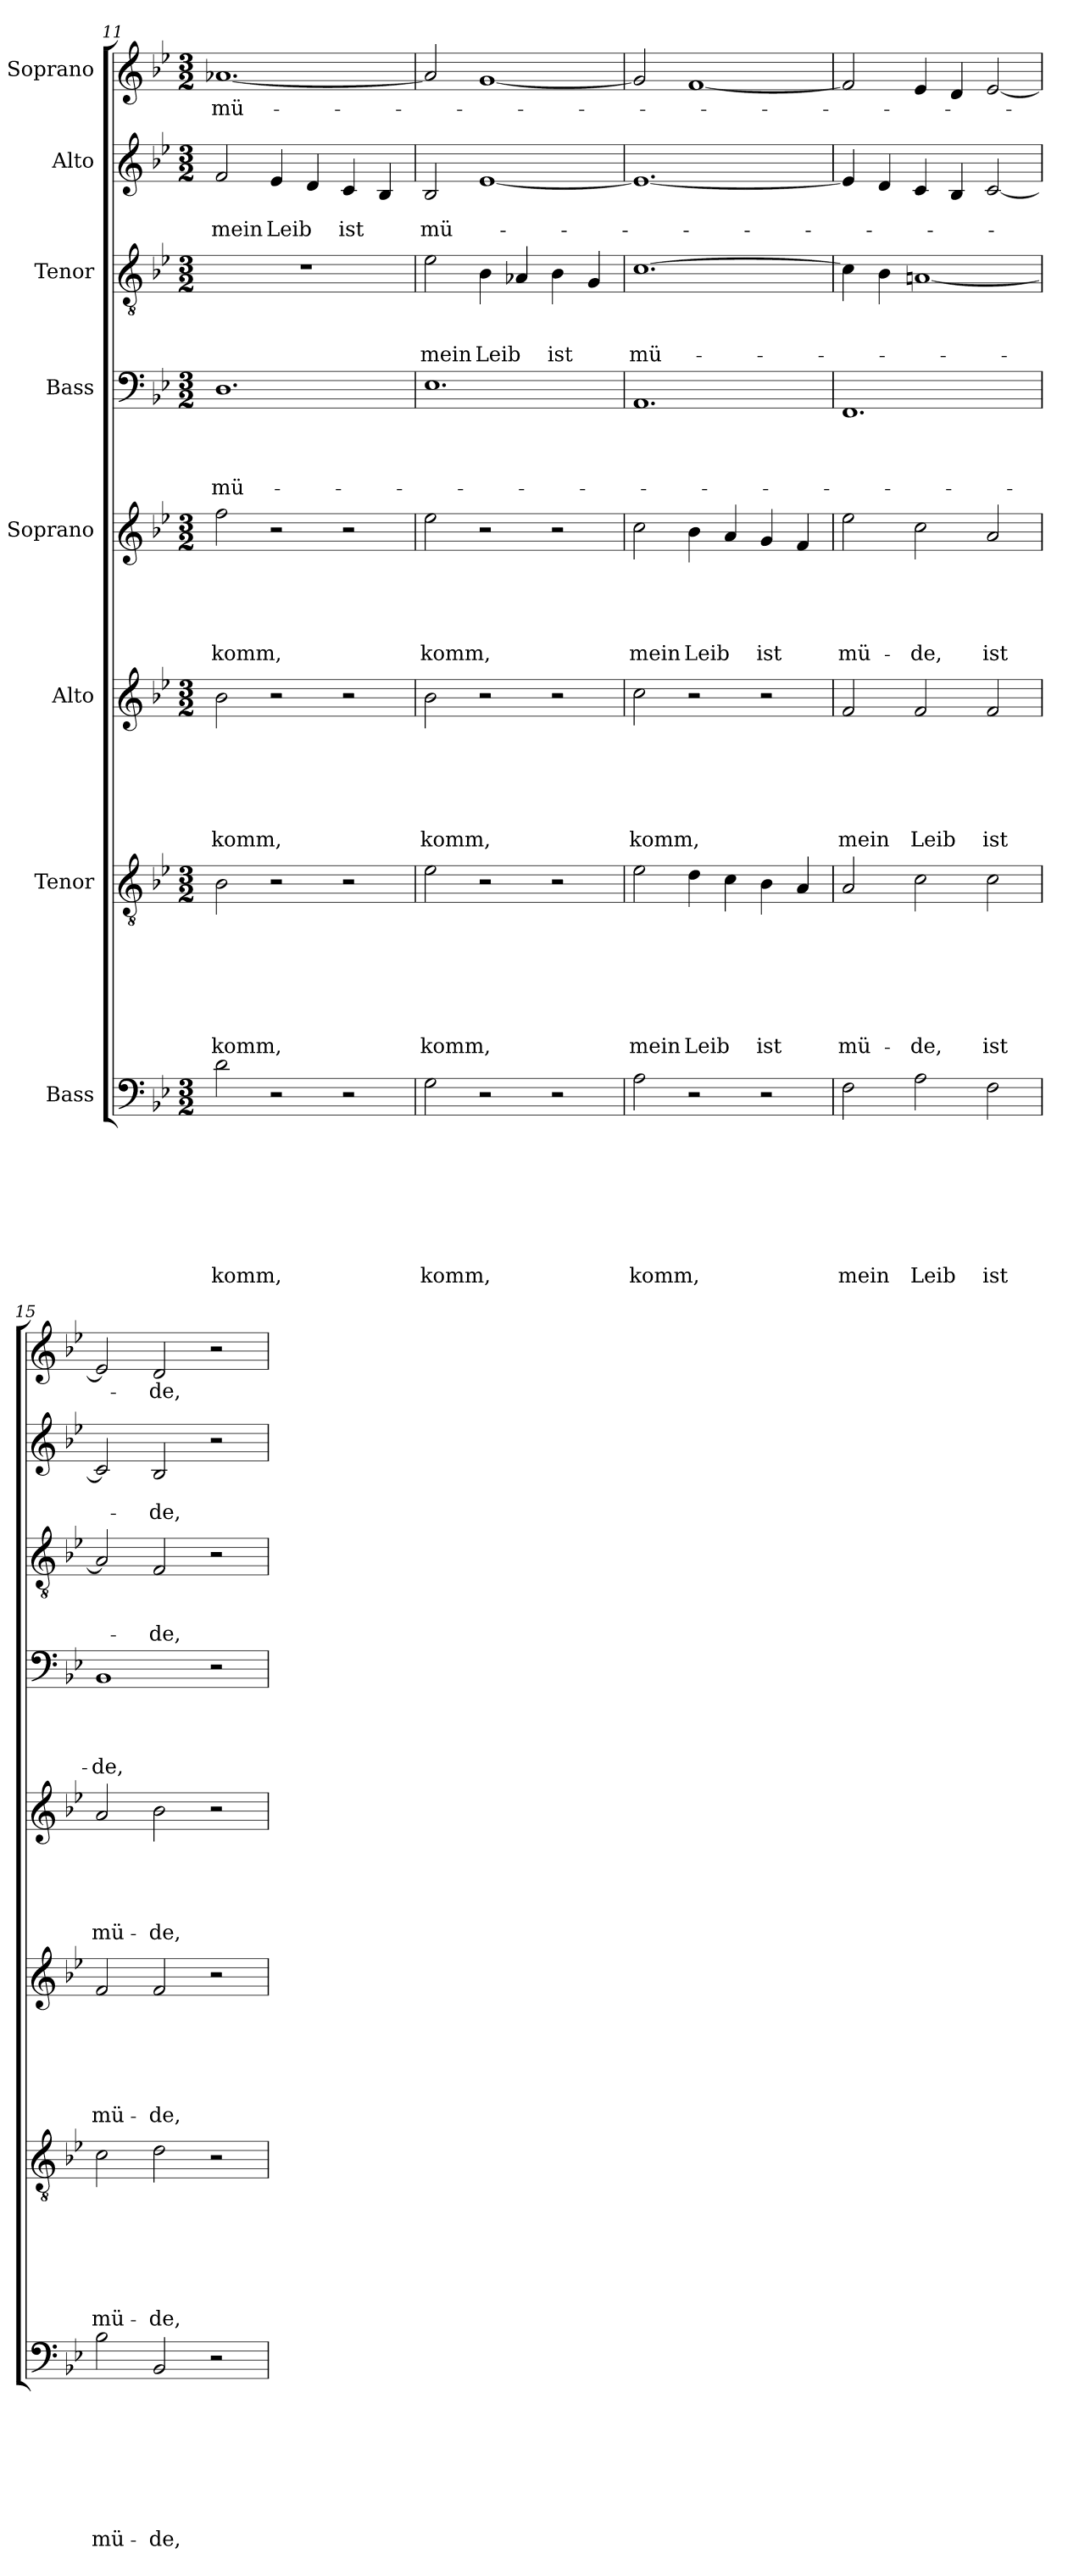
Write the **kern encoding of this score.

**kern	**text	**text	**text	**text	**text	**text	**text	**text	**kern	**text	**text	**text	**text	**text	**text	**text	**kern	**text	**text	**text	**text	**text	**text	**kern	**text	**text	**text	**text	**text	**kern	**text	**text	**text	**text	**kern	**text	**text	**text	**kern	**text	**text	**kern	**text
*part8	*part8	*part8	*part8	*part8	*part8	*part8	*part8	*part8	*part7	*part7	*part7	*part7	*part7	*part7	*part7	*part7	*part6	*part6	*part6	*part6	*part6	*part6	*part6	*part5	*part5	*part5	*part5	*part5	*part5	*part4	*part4	*part4	*part4	*part4	*part3	*part3	*part3	*part3	*part2	*part2	*part2	*part1	*part1
*staff8	*staff8	*staff8	*staff8	*staff8	*staff8	*staff8	*staff8	*staff8	*staff7	*staff7	*staff7	*staff7	*staff7	*staff7	*staff7	*staff7	*staff6	*staff6	*staff6	*staff6	*staff6	*staff6	*staff6	*staff5	*staff5	*staff5	*staff5	*staff5	*staff5	*staff4	*staff4	*staff4	*staff4	*staff4	*staff3	*staff3	*staff3	*staff3	*staff2	*staff2	*staff2	*staff1	*staff1
*I"Bass	*	*	*	*	*	*	*	*	*I"Tenor	*	*	*	*	*	*	*	*I"Alto	*	*	*	*	*	*	*I"Soprano	*	*	*	*	*	*I"Bass	*	*	*	*	*I"Tenor	*	*	*	*I"Alto	*	*	*I"Soprano	*
*clefF4	*	*	*	*	*	*	*	*	*clefGv2	*	*	*	*	*	*	*	*clefG2	*	*	*	*	*	*	*clefG2	*	*	*	*	*	*clefF4	*	*	*	*	*clefGv2	*	*	*	*clefG2	*	*	*clefG2	*
*k[b-e-]	*	*	*	*	*	*	*	*	*k[b-e-]	*	*	*	*	*	*	*	*k[b-e-]	*	*	*	*	*	*	*k[b-e-]	*	*	*	*	*	*k[b-e-]	*	*	*	*	*k[b-e-]	*	*	*	*k[b-e-]	*	*	*k[b-e-]	*
*B-:	*	*	*	*	*	*	*	*	*B-:	*	*	*	*	*	*	*	*B-:	*	*	*	*	*	*	*B-:	*	*	*	*	*	*B-:	*	*	*	*	*B-:	*	*	*	*B-:	*	*	*B-:	*
*M3/2	*	*	*	*	*	*	*	*	*M3/2	*	*	*	*	*	*	*	*M3/2	*	*	*	*	*	*	*M3/2	*	*	*	*	*	*M3/2	*	*	*	*	*M3/2	*	*	*	*M3/2	*	*	*M3/2	*
=11	=11	=11	=11	=11	=11	=11	=11	=11	=11	=11	=11	=11	=11	=11	=11	=11	=11	=11	=11	=11	=11	=11	=11	=11	=11	=11	=11	=11	=11	=11	=11	=11	=11	=11	=11	=11	=11	=11	=11	=11	=11	=11	=11
!	!	!	!	!	!	!	!	!LO:LY:b	!	!	!	!	!	!	!	!LO:LY:b	!	!	!	!	!	!	!LO:LY:b	!	!	!	!	!	!LO:LY:b	!	!	!	!	!LO:LY:b	!LO:N:vis=1	!	!	!	!	!	!LO:LY:b	!	!LO:LY:b
2d\	.	.	.	.	.	.	.	komm,	2B-\	.	.	.	.	.	.	komm,	2b-\	.	.	.	.	.	komm,	2ff\	.	.	.	.	komm,	1.D	.	.	.	mü-	1.r	.	.	.	2f/	.	mein	[<1.a-X	mü-
!	!	!	!	!	!	!	!	!	!	!	!	!	!	!	!	!	!	!	!	!	!	!	!	!	!	!	!	!	!	!	!	!	!	!	!	!	!	!	!	!	!LO:LY:b	!	!
2r	.	.	.	.	.	.	.	.	2r	.	.	.	.	.	.	.	2r	.	.	.	.	.	.	2r	.	.	.	.	.	.	.	.	.	.	.	.	.	.	4e-/	.	Leib	.	.
.	.	.	.	.	.	.	.	.	.	.	.	.	.	.	.	.	.	.	.	.	.	.	.	.	.	.	.	.	.	.	.	.	.	.	.	.	.	.	4d/	.	.	.	.
!	!	!	!	!	!	!	!	!	!	!	!	!	!	!	!	!	!	!	!	!	!	!	!	!	!	!	!	!	!	!	!	!	!	!	!	!	!	!	!	!	!LO:LY:b	!	!
2r	.	.	.	.	.	.	.	.	2r	.	.	.	.	.	.	.	2r	.	.	.	.	.	.	2r	.	.	.	.	.	.	.	.	.	.	.	.	.	.	4c/	.	ist	.	.
.	.	.	.	.	.	.	.	.	.	.	.	.	.	.	.	.	.	.	.	.	.	.	.	.	.	.	.	.	.	.	.	.	.	.	.	.	.	.	4B-/	.	.	.	.
=12	=12	=12	=12	=12	=12	=12	=12	=12	=12	=12	=12	=12	=12	=12	=12	=12	=12	=12	=12	=12	=12	=12	=12	=12	=12	=12	=12	=12	=12	=12	=12	=12	=12	=12	=12	=12	=12	=12	=12	=12	=12	=12	=12
!	!	!	!	!	!	!	!	!LO:LY:b	!	!	!	!	!	!	!	!LO:LY:b	!	!	!	!	!	!	!LO:LY:b	!	!	!	!	!	!LO:LY:b	!	!	!	!	!	!	!	!	!LO:LY:b	!	!	!LO:LY:b	!	!
2G\	.	.	.	.	.	.	.	komm,	2e-\	.	.	.	.	.	.	komm,	2b-\	.	.	.	.	.	komm,	2ee-\	.	.	.	.	komm,	1.E-	.	.	.	.	2e-\	.	.	mein	2B-/	.	mü-	2a-/]	.
!	!	!	!	!	!	!	!	!	!	!	!	!	!	!	!	!	!	!	!	!	!	!	!	!	!	!	!	!	!	!	!	!	!	!	!	!	!	!LO:LY:b	!	!	!	!	!
2r	.	.	.	.	.	.	.	.	2r	.	.	.	.	.	.	.	2r	.	.	.	.	.	.	2r	.	.	.	.	.	.	.	.	.	.	4B-\	.	.	Leib	[<1e-	.	.	[<1g	.
.	.	.	.	.	.	.	.	.	.	.	.	.	.	.	.	.	.	.	.	.	.	.	.	.	.	.	.	.	.	.	.	.	.	.	4A-X/	.	.	.	.	.	.	.	.
!	!	!	!	!	!	!	!	!	!	!	!	!	!	!	!	!	!	!	!	!	!	!	!	!	!	!	!	!	!	!	!	!	!	!	!	!	!	!LO:LY:b	!	!	!	!	!
2r	.	.	.	.	.	.	.	.	2r	.	.	.	.	.	.	.	2r	.	.	.	.	.	.	2r	.	.	.	.	.	.	.	.	.	.	4B-\	.	.	ist	.	.	.	.	.
.	.	.	.	.	.	.	.	.	.	.	.	.	.	.	.	.	.	.	.	.	.	.	.	.	.	.	.	.	.	.	.	.	.	.	4G/	.	.	.	.	.	.	.	.
!!LO:PB:g=z
=13	=13	=13	=13	=13	=13	=13	=13	=13	=13	=13	=13	=13	=13	=13	=13	=13	=13	=13	=13	=13	=13	=13	=13	=13	=13	=13	=13	=13	=13	=13	=13	=13	=13	=13	=13	=13	=13	=13	=13	=13	=13	=13	=13
!	!	!	!	!	!	!	!	!LO:LY:b	!	!	!	!	!	!	!	!LO:LY:b	!	!	!	!	!	!	!LO:LY:b	!	!	!	!	!	!LO:LY:b	!	!	!	!	!	!	!	!	!LO:LY:b	!	!	!	!	!
2A\	.	.	.	.	.	.	.	komm,	2e-\	.	.	.	.	.	.	mein	2cc\	.	.	.	.	.	komm,	2cc\	.	.	.	.	mein	1.AA	.	.	.	.	[>1.c	.	.	mü-	1.e-_	.	.	2g/]	.
!	!	!	!	!	!	!	!	!	!	!	!	!	!	!	!	!LO:LY:b	!	!	!	!	!	!	!	!	!	!	!	!	!LO:LY:b	!	!	!	!	!	!	!	!	!	!	!	!	!	!
2r	.	.	.	.	.	.	.	.	4d\	.	.	.	.	.	.	Leib	2r	.	.	.	.	.	.	4b-\	.	.	.	.	Leib	.	.	.	.	.	.	.	.	.	.	.	.	[<1f	.
.	.	.	.	.	.	.	.	.	4c\	.	.	.	.	.	.	.	.	.	.	.	.	.	.	4a/	.	.	.	.	.	.	.	.	.	.	.	.	.	.	.	.	.	.	.
!	!	!	!	!	!	!	!	!	!	!	!	!	!	!	!	!LO:LY:b	!	!	!	!	!	!	!	!	!	!	!	!	!LO:LY:b	!	!	!	!	!	!	!	!	!	!	!	!	!	!
2r	.	.	.	.	.	.	.	.	4B-\	.	.	.	.	.	.	ist	2r	.	.	.	.	.	.	4g/	.	.	.	.	ist	.	.	.	.	.	.	.	.	.	.	.	.	.	.
.	.	.	.	.	.	.	.	.	4A/	.	.	.	.	.	.	.	.	.	.	.	.	.	.	4f/	.	.	.	.	.	.	.	.	.	.	.	.	.	.	.	.	.	.	.
=14	=14	=14	=14	=14	=14	=14	=14	=14	=14	=14	=14	=14	=14	=14	=14	=14	=14	=14	=14	=14	=14	=14	=14	=14	=14	=14	=14	=14	=14	=14	=14	=14	=14	=14	=14	=14	=14	=14	=14	=14	=14	=14	=14
!	!	!	!	!	!	!	!	!LO:LY:b	!	!	!	!	!	!	!	!LO:LY:b	!	!	!	!	!	!	!LO:LY:b	!	!	!	!	!	!LO:LY:b	!	!	!	!	!	!	!	!	!	!	!	!	!	!
2F\	.	.	.	.	.	.	.	mein	2A/	.	.	.	.	.	.	mü-	2f/	.	.	.	.	.	mein	2ee-\	.	.	.	.	mü-	1.FF	.	.	.	.	4c\]	.	.	.	4e-/]	.	.	2f/]	.
.	.	.	.	.	.	.	.	.	.	.	.	.	.	.	.	.	.	.	.	.	.	.	.	.	.	.	.	.	.	.	.	.	.	.	4B-\	.	.	.	4d/	.	.	.	.
!	!	!	!	!	!	!	!	!LO:LY:b	!	!	!	!	!	!	!	!LO:LY:b	!	!	!	!	!	!	!LO:LY:b	!	!	!	!	!	!LO:LY:b	!	!	!	!	!	!	!	!	!	!	!	!	!	!
2A\	.	.	.	.	.	.	.	Leib	2c\	.	.	.	.	.	.	-de,	2f/	.	.	.	.	.	Leib	2cc\	.	.	.	.	-de,	.	.	.	.	.	[<1An	.	.	.	4c/	.	.	4e-/	.
.	.	.	.	.	.	.	.	.	.	.	.	.	.	.	.	.	.	.	.	.	.	.	.	.	.	.	.	.	.	.	.	.	.	.	.	.	.	.	4B-/	.	.	4d/	.
!	!	!	!	!	!	!	!	!LO:LY:b	!	!	!	!	!	!	!	!LO:LY:b	!	!	!	!	!	!	!LO:LY:b	!	!	!	!	!	!LO:LY:b	!	!	!	!	!	!	!	!	!	!	!	!	!	!
2F\	.	.	.	.	.	.	.	ist	2c\	.	.	.	.	.	.	ist	2f/	.	.	.	.	.	ist	2a/	.	.	.	.	ist	.	.	.	.	.	.	.	.	.	[<2c/	.	.	[<2e-/	.
=15	=15	=15	=15	=15	=15	=15	=15	=15	=15	=15	=15	=15	=15	=15	=15	=15	=15	=15	=15	=15	=15	=15	=15	=15	=15	=15	=15	=15	=15	=15	=15	=15	=15	=15	=15	=15	=15	=15	=15	=15	=15	=15	=15
!	!	!	!	!	!	!	!	!LO:LY:b	!	!	!	!	!	!	!	!LO:LY:b	!	!	!	!	!	!	!LO:LY:b	!	!	!	!	!	!LO:LY:b	!	!	!	!	!LO:LY:b	!	!	!	!	!	!	!	!	!
2B-\	.	.	.	.	.	.	.	mü-	2c\	.	.	.	.	.	.	mü-	2f/	.	.	.	.	.	mü-	2a/	.	.	.	.	mü-	1BB-	.	.	.	-de,	2A/]	.	.	.	2c/]	.	.	2e-/]	.
!	!	!	!	!	!	!	!	!LO:LY:b	!	!	!	!	!	!	!	!LO:LY:b	!	!	!	!	!	!	!LO:LY:b	!	!	!	!	!	!LO:LY:b	!	!	!	!	!	!	!	!	!LO:LY:b	!	!	!LO:LY:b	!	!LO:LY:b
2BB-/	.	.	.	.	.	.	.	-de,	2d\	.	.	.	.	.	.	-de,	2f/	.	.	.	.	.	-de,	2b-\	.	.	.	.	-de,	.	.	.	.	.	2F/	.	.	-de,	2B-/	.	-de,	2d/	-de,
2r	.	.	.	.	.	.	.	.	2r	.	.	.	.	.	.	.	2r	.	.	.	.	.	.	2r	.	.	.	.	.	2r	.	.	.	.	2r	.	.	.	2r	.	.	2r	.
=	=	=	=	=	=	=	=	=	=	=	=	=	=	=	=	=	=	=	=	=	=	=	=	=	=	=	=	=	=	=	=	=	=	=	=	=	=	=	=	=	=	=	=
*-	*-	*-	*-	*-	*-	*-	*-	*-	*-	*-	*-	*-	*-	*-	*-	*-	*-	*-	*-	*-	*-	*-	*-	*-	*-	*-	*-	*-	*-	*-	*-	*-	*-	*-	*-	*-	*-	*-	*-	*-	*-	*-	*-
